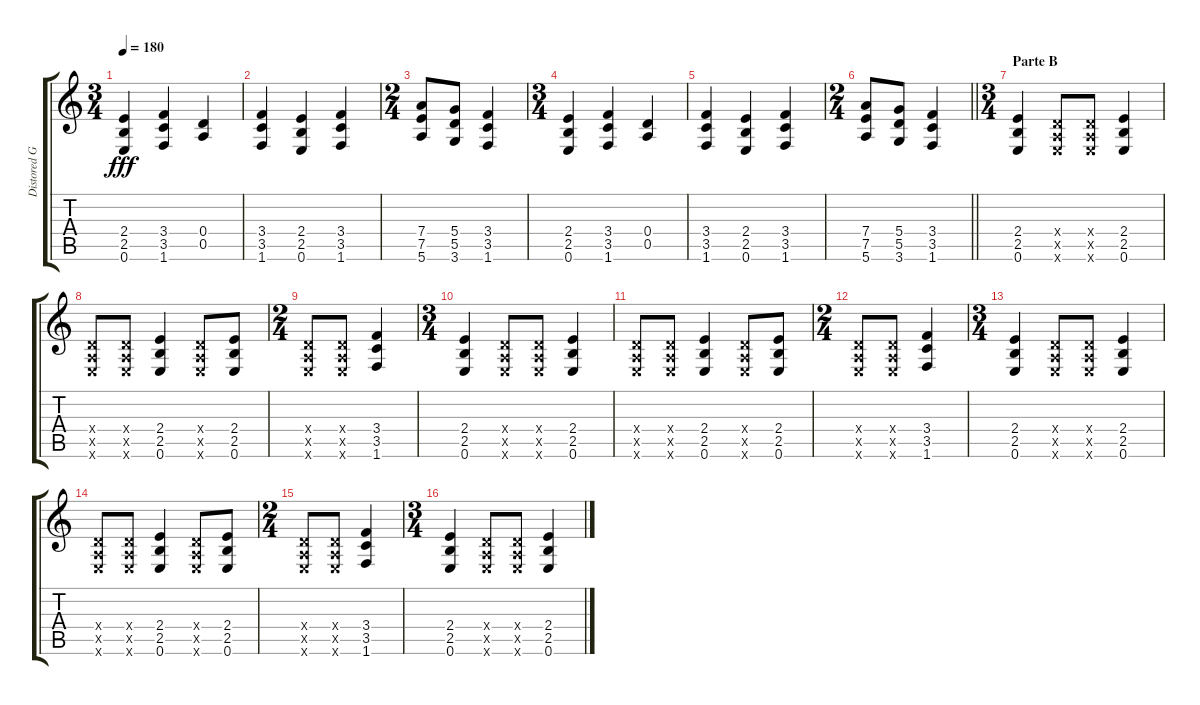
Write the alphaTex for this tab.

\track ("Distored Guitar" "Distored G") {instrument distortionguitar}
\staff {score tabs}
\tuning (E4 B3 G3 D3 A2 E2) {hide}
\ts (3 4)
\tempo 180
\clef g2
\ks c
(2.4 2.5 0.6).4{dy fff} (3.4 3.5 1.6).4 (0.4 0.5).4 |
(3.4 3.5 1.6).4 (2.4 2.5 0.6).4 (3.4 3.5 1.6).4 |
\ts (2 4)
(7.4 7.5 5.6).8 (5.4 5.5 3.6).8 (3.4 3.5 1.6).4 |
\ts (3 4)
(2.4 2.5 0.6).4 (3.4 3.5 1.6).4 (0.4 0.5).4 |
(3.4 3.5 1.6).4 (2.4 2.5 0.6).4 (3.4 3.5 1.6).4 |
\ts (2 4)
\barLineRight lightlight
(7.4 7.5 5.6).8 (5.4 5.5 3.6).8 (3.4 3.5 1.6).4 |
\ts (3 4)
\section ("" "Parte B")
(2.4 2.5 0.6).4 (0.4{x} 0.5{x} 0.6{x}).8 (0.4{x} 0.5{x} 0.6{x}).8 (2.4 2.5 0.6).4 |
(0.4{x} 0.5{x} 0.6{x}).8 (0.4{x} 0.5{x} 0.6{x}).8 (2.4 2.5 0.6).4 (0.4{x} 0.5{x} 0.6{x}).8 (2.4 2.5 0.6).8 |
\ts (2 4)
(0.4{x} 0.5{x} 0.6{x}).8 (0.4{x} 0.5{x} 0.6{x}).8 (3.4 3.5 1.6).4 |
\ts (3 4)
(2.4 2.5 0.6).4 (0.4{x} 0.5{x} 0.6{x}).8 (0.4{x} 0.5{x} 0.6{x}).8 (2.4 2.5 0.6).4 |
(0.4{x} 0.5{x} 0.6{x}).8 (0.4{x} 0.5{x} 0.6{x}).8 (2.4 2.5 0.6).4 (0.4{x} 0.5{x} 0.6{x}).8 (2.4 2.5 0.6).8 |
\ts (2 4)
(0.4{x} 0.5{x} 0.6{x}).8 (0.4{x} 0.5{x} 0.6{x}).8 (3.4 3.5 1.6).4 |
\ts (3 4)
(2.4 2.5 0.6).4 (0.4{x} 0.5{x} 0.6{x}).8 (0.4{x} 0.5{x} 0.6{x}).8 (2.4 2.5 0.6).4 |
(0.4{x} 0.5{x} 0.6{x}).8 (0.4{x} 0.5{x} 0.6{x}).8 (2.4 2.5 0.6).4 (0.4{x} 0.5{x} 0.6{x}).8 (2.4 2.5 0.6).8 |
\ts (2 4)
(0.4{x} 0.5{x} 0.6{x}).8 (0.4{x} 0.5{x} 0.6{x}).8 (3.4 3.5 1.6).4 |
\ts (3 4)
(2.4 2.5 0.6).4 (0.4{x} 0.5{x} 0.6{x}).8 (0.4{x} 0.5{x} 0.6{x}).8 (2.4 2.5 0.6).4
